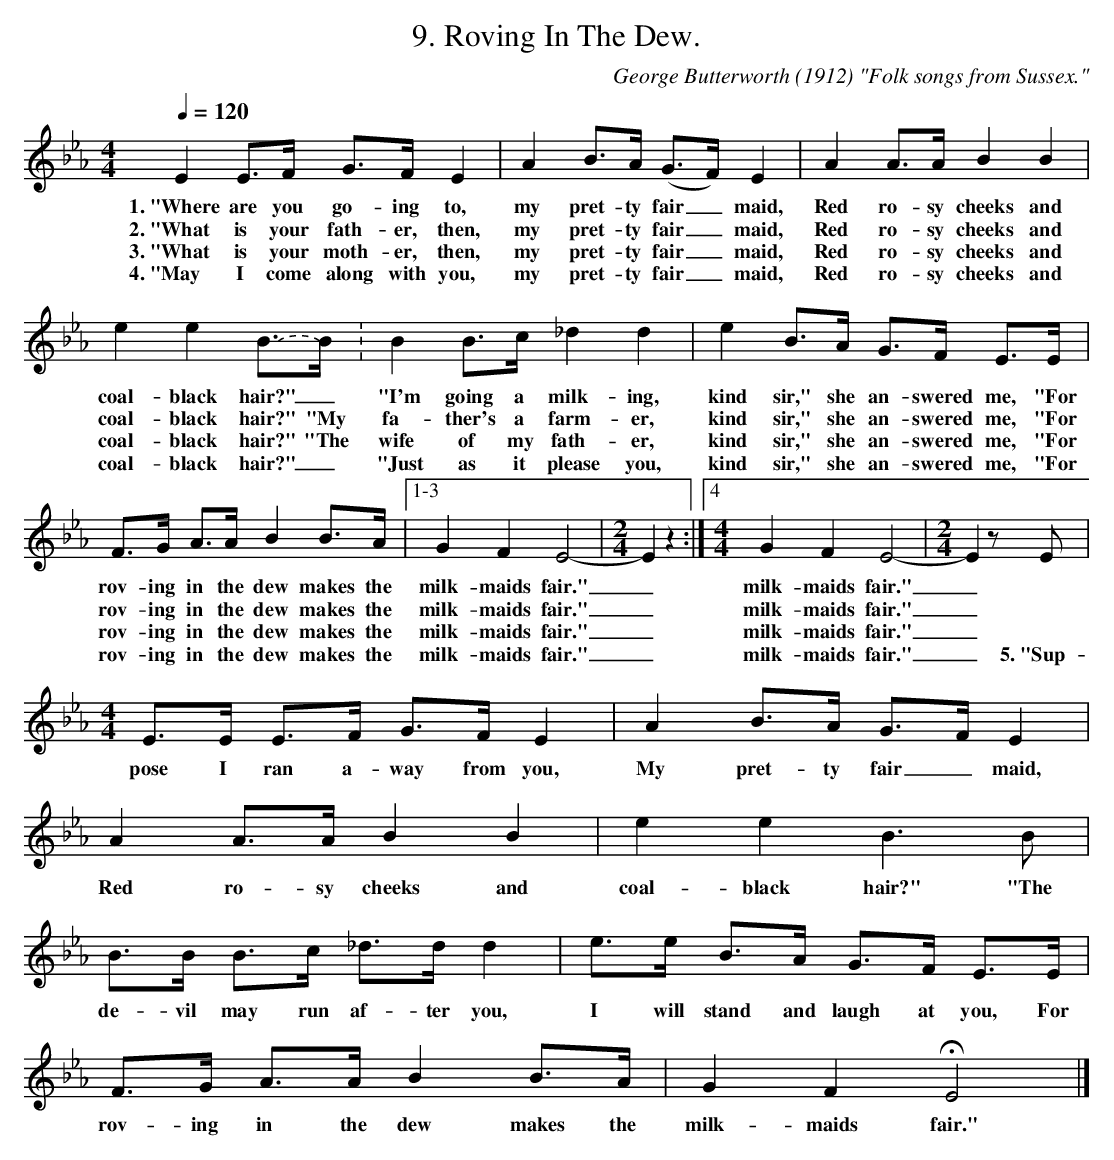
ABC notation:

X:1
T:9. Roving In The Dew.
C:George Butterworth (1912) "Folk songs from Sussex."
L:1/8
Q:1/4=120
M:4/4
K:Eb
1-4 E2 E>F G>F E2 | A2 B>A (G>F) E2 | A2 A>A B2 B2 |$ e2 e2 B3/2.-B/2. | B2 B>c _d2 d2 | %5
w: 1.~"Where are you go- ing to, | my pret- ty fair _ maid, | Red ro- sy cheeks and|coal- black hair?"_ | "I'm going a milk- ing,|
w: 2.~"What is your fath-er, then, | my pret- ty fair _ maid, | Red ro- sy cheeks and|coal- black hair?" "My | fa-ther's a farm-er, |
w: 3.~"What is your moth-er, then, | my pret- ty fair _ maid, | Red ro- sy cheeks and|coal- black hair?" "The | wife of my fath-er, |
w: 4.~"May I come along with you, | my pret- ty fair _ maid, | Red ro- sy cheeks and|coal- black hair?"_  | "Just as it please you, |
e2 B>A G>F E>E |$ F>G A>A B2 B>A |1-3  G2 F2 E4-  | [M:2/4] E2 z2:|4 [M: 4/4]G2 F2 E4- | [M:2/4] E2 z E |$
w: kind sir," she an- swered me, "For | rov- ing in the dew makes the | milk- maids fair."_ | milk-maids fair."_
w: kind sir," she an- swered me, "For | rov- ing in the dew makes the | milk- maids fair."_ | milk-maids fair."_
w: kind sir," she an- swered me, "For | rov- ing in the dew makes the | milk- maids fair."_ | milk-maids fair."_
w: kind sir," she an- swered me, "For | rov- ing in the dew makes the | milk- maids fair."_ | milk-maids fair."_ 5.~"Sup- |
[M:4/4] E3/2E/2 E3/2F/2 G3/2F/2 E2 | A2 B3/2A/2 G3/2F/2 E2 | A2 A3/2A/2 B2 B2 | e2 e2 B3 B |$
w: pose I ran a- way from you, | My pret-ty fair_maid, | Red ro-sy cheeks and | coal-black hair?" "The
B3/2B/2 B3/2c/2 _d3/2d/2 d2 | e3/2e/2 B3/2A/2 G3/2F/2 E3/2E/2 | F3/2G/2 A3/2A/2 B2 B3/2A/2 | G2 F2 HE4 |]$
w: de-vil may run af-ter you, | I will stand and laugh at you,  For | rov-ing in the dew makes the| milk-maids fair." |
